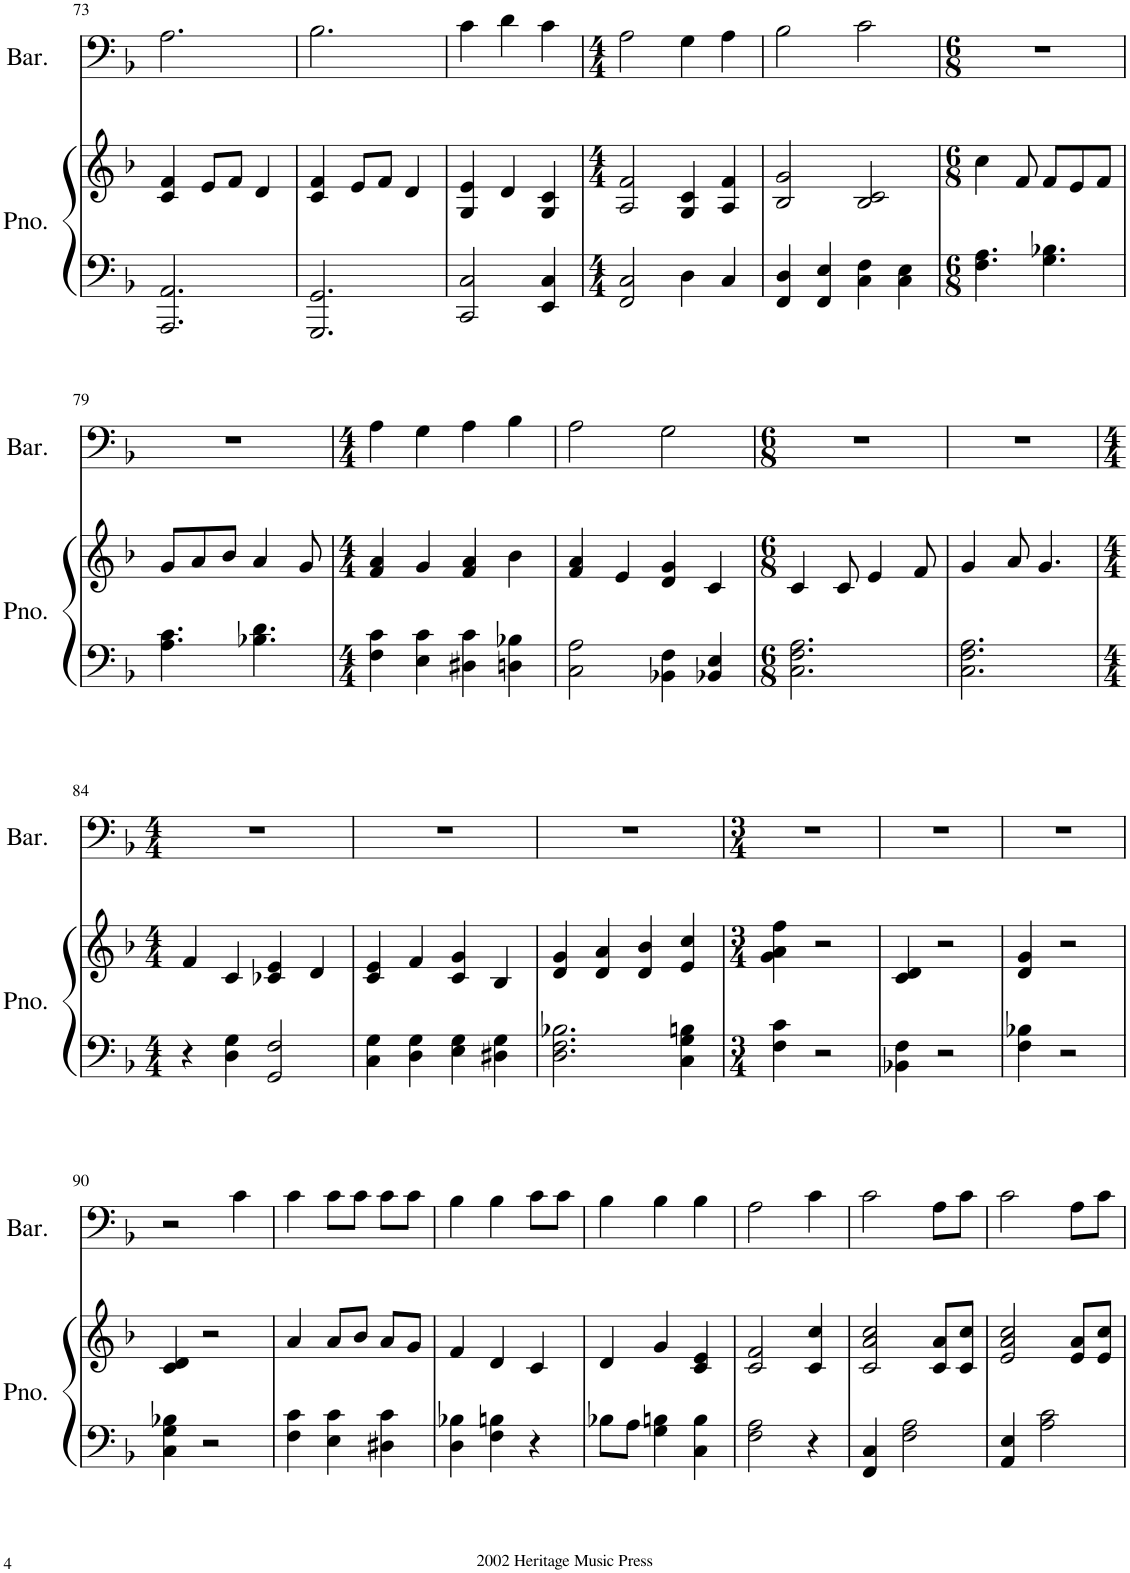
**kern	**kern	**kern
*part2	*part2	*part1
*staff3	*staff2	*staff1
*I"Piano	*	*I"Baritone
*I'Pno.	*	*I'Bar.
!!LO:PB:g=z
*clefF4	*clefG2	*clefF4
*k[b-]	*k[b-]	*k[b-]
*M3/4	*M3/4	*M3/4
=73	=73	=73
2.AAA/ 2.AA/	4c/ 4f/	2.A\
.	8e/L	.
.	8f/J	.
.	4d/	.
=74	=74	=74
2.GGG/ 2.GG/	4c/ 4f/	2.B-\
.	8e/L	.
.	8f/J	.
.	4d/	.
=75	=75	=75
2CC/ 2C/	4G/ 4e/	4c\
.	4d/	4d\
4EE/ 4C/	4G/ 4c/	4c\
=76	=76	=76
*M4/4	*M4/4	*M4/4
2FF/ 2C/	2A/ 2f/	2A\
4D\	4G/ 4c/	4G\
4C/	4A/ 4f/	4A\
=77	=77	=77
4FF/ 4D/	2B-/ 2g/	2B-\
4FF/ 4E/	.	.
4C\ 4F\	2B-/ 2c/	2c\
4C\ 4E\	.	.
=78	=78	=78
*M6/8	*M6/8	*M6/8
4.F\ 4.A\	4cc\	2.r
.	8f/	.
4.G\ 4.B-X\	8f/L	.
.	8e/	.
.	8f/J	.
!!LO:LB:g=z
=79	=79	=79
4.A\ 4.c\	8g/L	2.r
.	8a/	.
.	8b-/J	.
4.B-X\ 4.d\	4a/	.
.	8g/	.
=80	=80	=80
*M4/4	*M4/4	*M4/4
4F\ 4c\	4f/ 4a/	4A\
4E\ 4c\	4g/	4G\
4D#X\ 4c\	4f/ 4a/	4A\
4Dn\ 4B-X\	4b-\	4B-\
=81	=81	=81
2C\ 2A\	4f/ 4a/	2A\
.	4e/	.
4BB-X\ 4F\	4d/ 4g/	2G\
4BB-X/ 4E/	4c/	.
=82	=82	=82
*M6/8	*M6/8	*M6/8
2.C\ 2.F\ 2.A\	4c/	2.r
.	8c/	.
.	4e/	.
.	8f/	.
=83	=83	=83
2.C\ 2.F\ 2.A\	4g/	2.r
.	8a/	.
.	4.g/	.
!!LO:LB:g=z
=84	=84	=84
*M4/4	*M4/4	*M4/4
4r	4f/	1r
4D\ 4G\	4c/	.
2GG/ 2F/	4c-X/ 4e/	.
.	4d/	.
=85	=85	=85
4C\ 4G\	4c/ 4e/	1r
4D\ 4G\	4f/	.
4E\ 4G\	4c/ 4g/	.
4D#X\ 4G\	4B-/	.
=86	=86	=86
2.D\ 2.F\ 2.B-X\	4d/ 4g/	1r
.	4d/ 4a/	.
.	4d/ 4b-/	.
4C\ 4G\ 4Bn\	4e/ 4cc/	.
=87	=87	=87
*M3/4	*M3/4	*M3/4
4F\ 4c\	4g\ 4a\ 4ff\	2.r
2r	2r	.
=88	=88	=88
4BB-X\ 4F\	4c/ 4d/	2.r
2r	2r	.
=89	=89	=89
4F\ 4B-X\	4d/ 4g/	2.r
2r	2r	.
!!LO:LB:g=z
=90	=90	=90
4C\ 4G\ 4B-X\	4c/ 4d/	2r
2r	2r	.
.	.	4c\
=91	=91	=91
4F\ 4c\	4a/	4c\
4E\ 4c\	8a/L	8c\L
.	8b-/J	8c\J
4D#X\ 4c\	8a/L	8c\L
.	8g/J	8c\J
=92	=92	=92
4D\ 4B-X\	4f/	4B-\
4F\ 4Bn\	4d/	4B-\
4r	4c/	8c\L
.	.	8c\J
=93	=93	=93
8B-X\L	4d/	4B-\
8A\J	.	.
4G\ 4Bn\	4g/	4B-\
4C\ 4B\	4c/ 4e/	4B-\
=94	=94	=94
2F\ 2A\	2c/ 2f/	2A\
4r	4c/ 4cc/	4c\
=95	=95	=95
4FF/ 4C/	2c/ 2a/ 2cc/	2c\
2F\ 2A\	.	.
.	8c/ 8a/L	8A\L
.	8c/ 8cc/J	8c\J
=96	=96	=96
4AA/ 4E/	2e/ 2a/ 2cc/	2c\
2A\ 2c\	.	.
.	8e/ 8a/L	8A\L
.	8e/ 8cc/J	8c\J
=	=	=
*-	*-	*-
